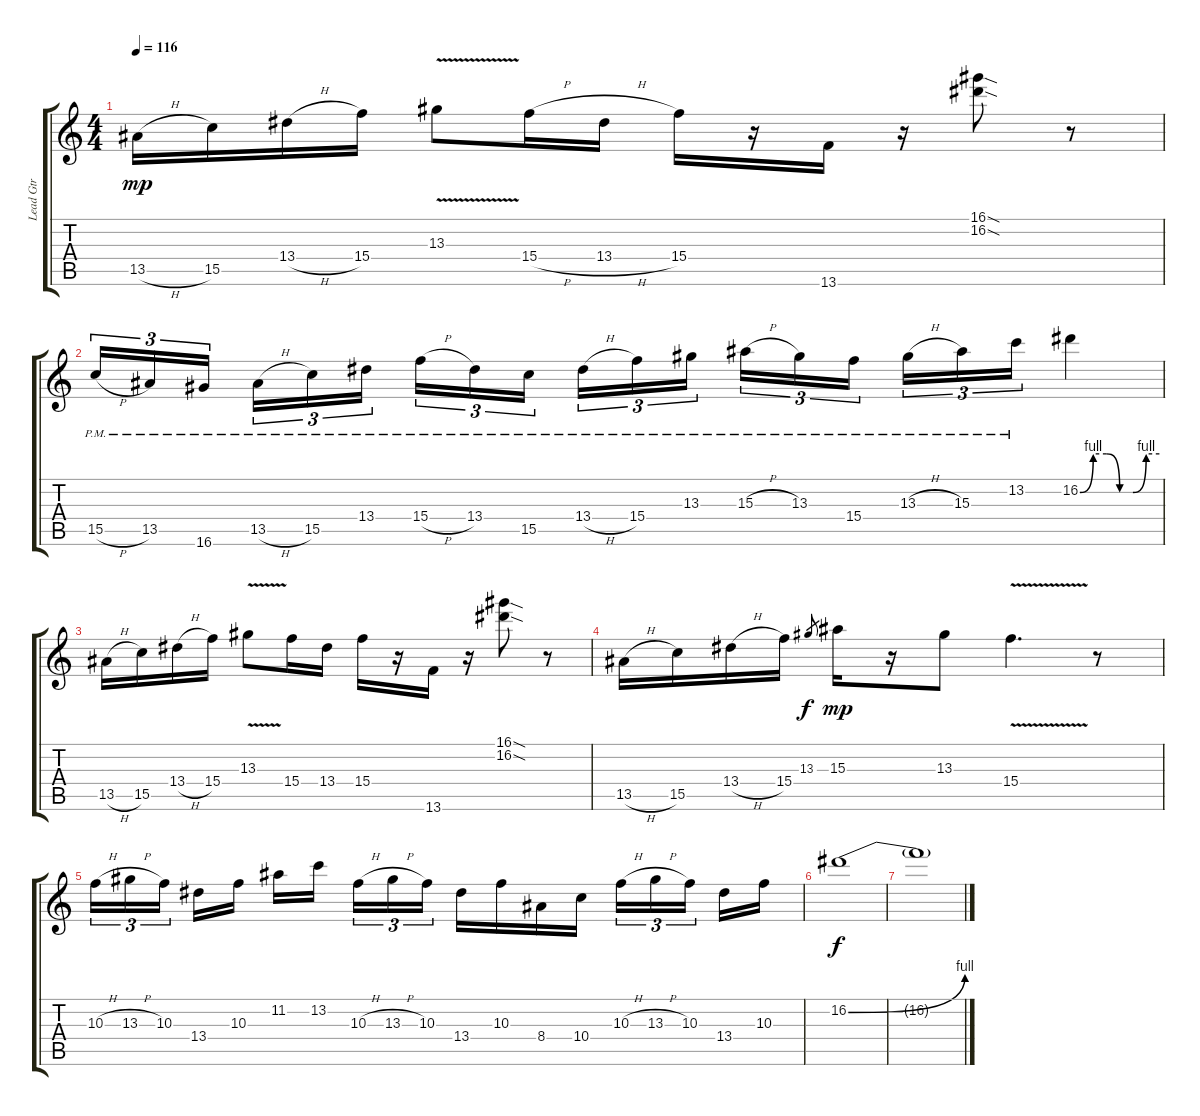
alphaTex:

\track ("Lead Gtr" "Lead Gtr") {instrument overdrivenguitar}
\staff {score tabs}
\tuning (E4 B3 G3 D3 A2 E2) {hide}
\ts (4 4)
\tempo 116
\clef g2
\ks c
13.5{h}.16{dy mp} 15.5.16 13.4{h}.16 15.4.16 13.3{v}.8 15.4{h}.16 13.4{h}.16 15.4.16 r.16 13.6.16 r.16 (16.1{sod} 16.2{sod}).8 r.8 |
15.5{h pm}.16{tu (3 2)} 13.5{pm}.16{tu (3 2)} 16.6{pm}.16{tu (3 2) beam splitsecondary} 13.5{h pm}.16{tu (3 2)} 15.5{pm}.16{tu (3 2)} 13.4{pm}.16{tu (3 2)} 15.4{h pm}.16{tu (3 2)} 13.4{pm}.16{tu (3 2)} 15.5{pm}.16{tu (3 2) beam splitsecondary} 13.4{h pm}.16{tu (3 2)} 15.4{pm}.16{tu (3 2)} 13.3{pm}.16{tu (3 2)} 15.3{h pm}.16{tu (3 2)} 13.3{pm}.16{tu (3 2)} 15.4{pm}.16{tu (3 2) beam splitsecondary} 13.3{h pm}.16{tu (3 2)} 15.3{pm}.16{tu (3 2)} 13.2{pm}.16{tu (3 2)} 16.2{be (custom 0 0 10 4 20 4 30 0 40 0 50 4 60 4)}.4 |
13.5{h}.16 15.5.16 13.4{h}.16 15.4.16 13.3{v}.8 15.4.16 13.4.16 15.4.16 r.16 13.6.16 r.16 (16.1{sod} 16.2{sod}).8 r.8 |
13.5{h}.16 15.5.16 13.4{h}.16 15.4.16 13.3.8{gr dy f} 15.3.16{dy mp} r.16 13.3.8 15.4{v}.4{d} r.8 |
10.3{h}.16{tu (3 2)} 13.3{h}.16{tu (3 2)} 10.3.16{tu (3 2) beam splitsecondary} 13.4.16 10.3.16 11.2.16 13.2.16{beam splitsecondary} 10.3{h}.16{tu (3 2)} 13.3{h}.16{tu (3 2)} 10.3.16{tu (3 2)} 13.4.16 10.3.16 8.4.16 10.4.16 10.3{h}.16{tu (3 2)} 13.3{h}.16{tu (3 2)} 10.3.16{tu (3 2) beam splitsecondary} 13.4.16 10.3.16 |
16.2{be (bend 0 0 60 4)}.1{dy f} |
16.2{t}.1
